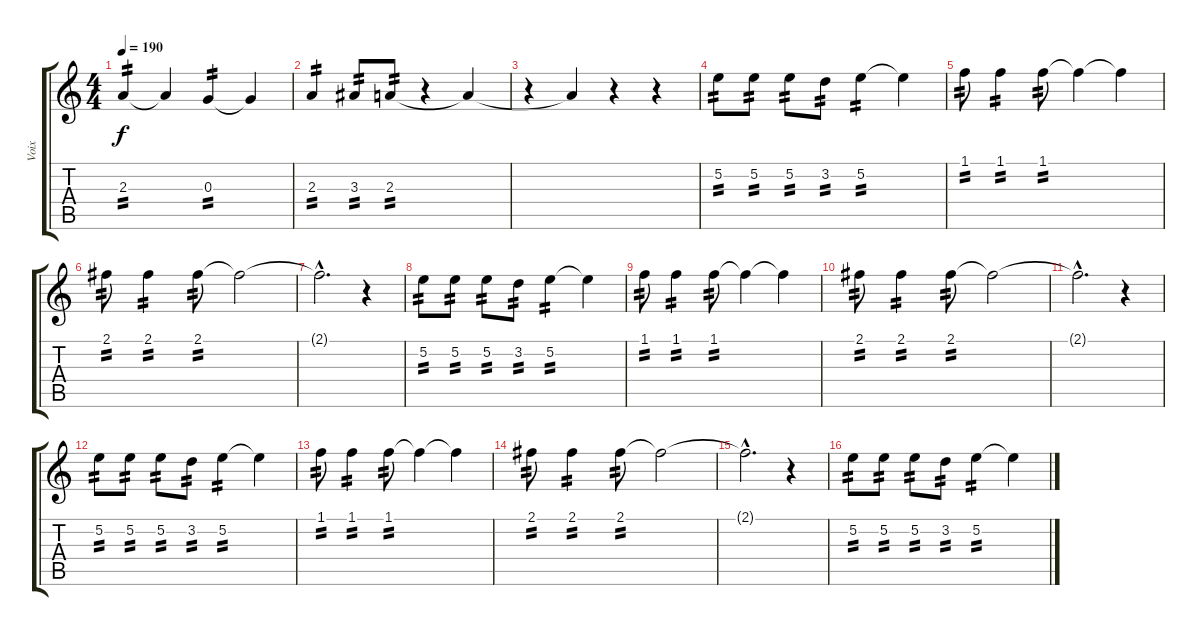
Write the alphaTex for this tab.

\track ("Voix" "Voix") {instrument overdrivenguitar}
\staff {score tabs}
\tuning (E4 B3 G3 D3 A2 E2) {hide}
\ts (4 4)
\tempo 190
\clef g2
\ks c
2.3.4{tp 2 dy f} 2.3{t}.4 0.3.4{tp 2} 0.3{t}.4 |
2.3.4{tp 2} 3.3.8{tp 2} 2.3.8{tp 2} r.4 2.3{t}.4 |
r.4 2.3{t}.4 r.4 r.4 |
5.2.8{tp 2} 5.2.8{tp 2} 5.2.8{tp 2} 3.2.8{tp 2} 5.2.4{tp 2} 5.2{t}.4 |
1.1.8{tp 2} 1.1.4{tp 2} 1.1.8{tp 2} 1.1{t}.4 1.1{t}.4 |
2.1.8{tp 2} 2.1.4{tp 2} 2.1.8{tp 2} 2.1{t}.2 |
2.1{hac t}.2{d} r.4 |
5.2.8{tp 2} 5.2.8{tp 2} 5.2.8{tp 2} 3.2.8{tp 2} 5.2.4{tp 2} 5.2{t}.4 |
1.1.8{tp 2} 1.1.4{tp 2} 1.1.8{tp 2} 1.1{t}.4 1.1{t}.4 |
2.1.8{tp 2} 2.1.4{tp 2} 2.1.8{tp 2} 2.1{t}.2 |
2.1{hac t}.2{d} r.4 |
5.2.8{tp 2} 5.2.8{tp 2} 5.2.8{tp 2} 3.2.8{tp 2} 5.2.4{tp 2} 5.2{t}.4 |
1.1.8{tp 2} 1.1.4{tp 2} 1.1.8{tp 2} 1.1{t}.4 1.1{t}.4 |
2.1.8{tp 2} 2.1.4{tp 2} 2.1.8{tp 2} 2.1{t}.2 |
2.1{hac t}.2{d} r.4 |
5.2.8{tp 2} 5.2.8{tp 2} 5.2.8{tp 2} 3.2.8{tp 2} 5.2.4{tp 2} 5.2{t}.4
